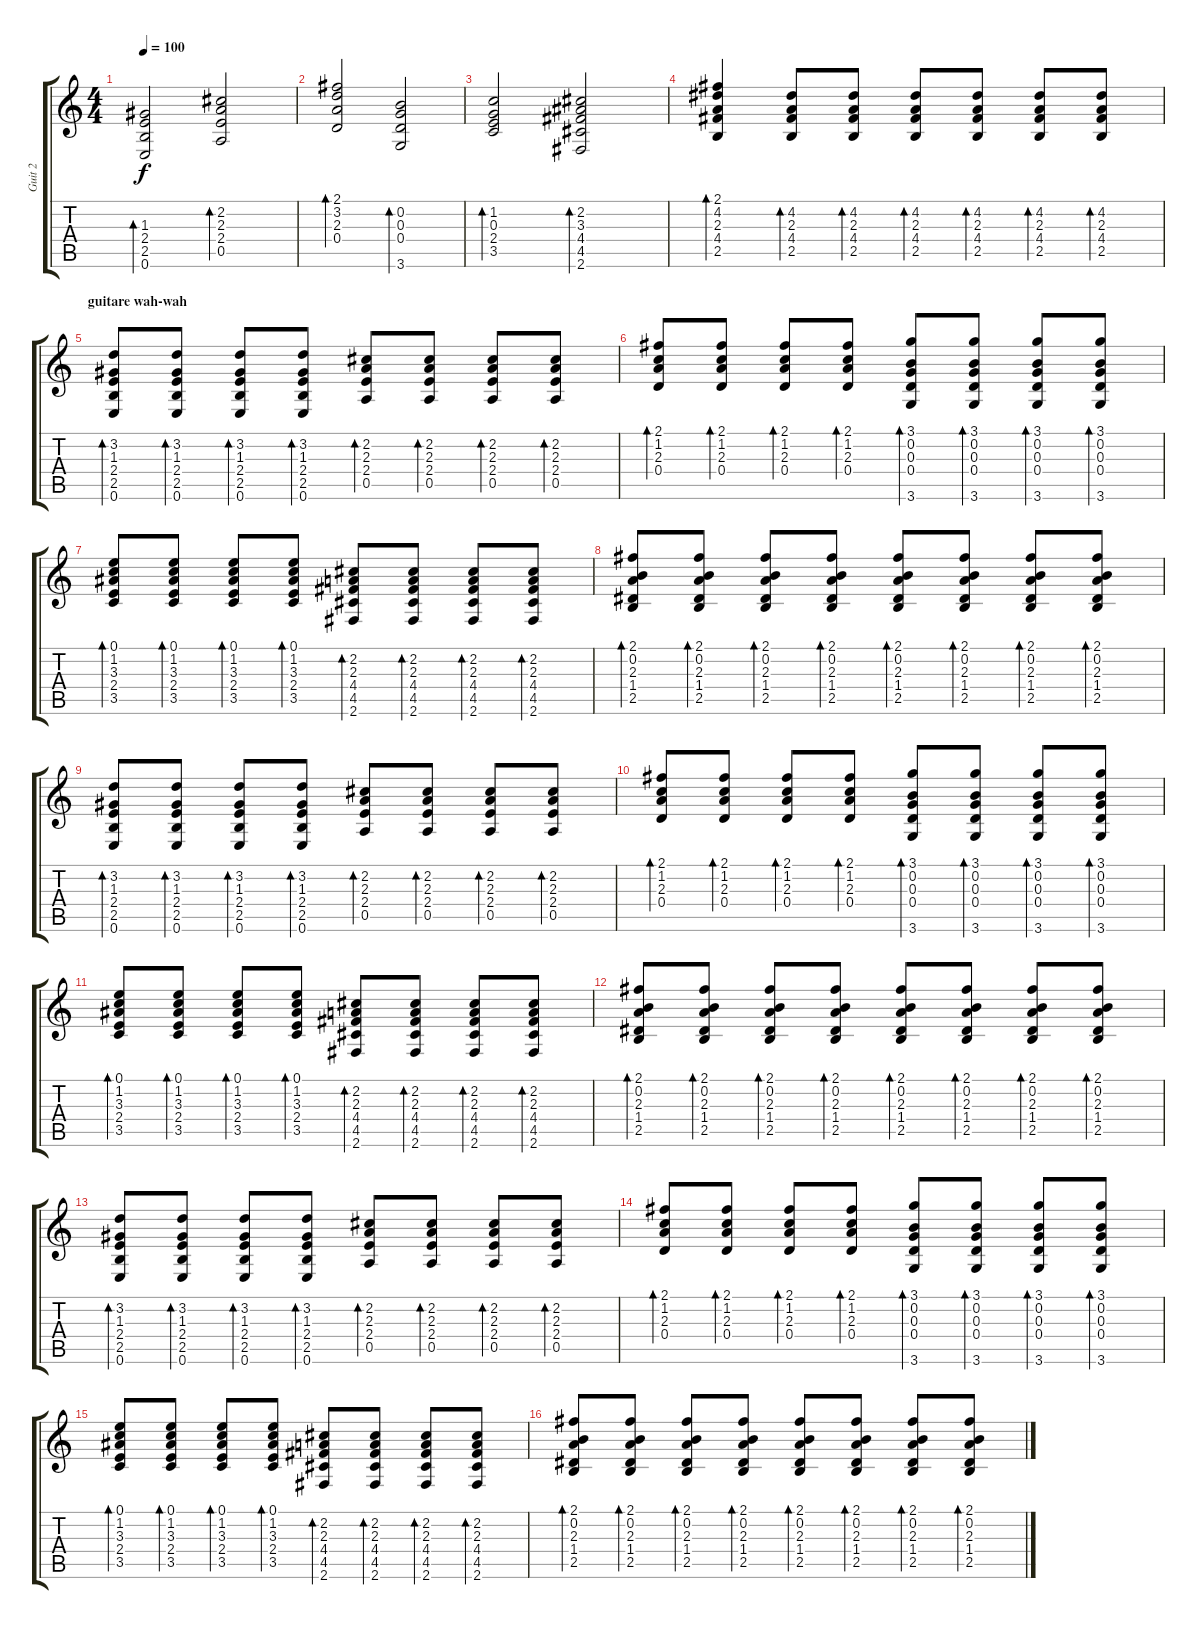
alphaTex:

\track ("Guit 2" "Guit 2") {instrument acousticguitarsteel}
\staff {score tabs}
\tuning (E4 B3 G3 D3 A2 E2) {hide}
\ts (4 4)
\tempo 100
\clef g2
\ks c
(1.3 2.4 2.5 0.6).2{bd 30 dy f} (2.2 2.3 2.4 0.5).2{bd 30} |
(2.1 3.2 2.3 0.4).2{bd 30} (0.2 0.3 0.4 3.6).2{bd 30} |
(1.2 0.3 2.4 3.5).2{bd 30} (2.2 3.3 4.4 4.5 2.6).2{bd 30} |
(2.1 4.2 2.3 4.4 2.5).4{bd 30} (4.2 2.3 4.4 2.5).8{bd 30} (4.2 2.3 4.4 2.5).8{bd 30} (4.2 2.3 4.4 2.5).8{bd 30} (4.2 2.3 4.4 2.5).8{bd 30} (4.2 2.3 4.4 2.5).8{bd 30} (4.2 2.3 4.4 2.5).8{bd 30} |
\section ("" "guitare wah-wah")
(3.2 1.3 2.4 2.5 0.6).8{bd 30} (3.2 1.3 2.4 2.5 0.6).8{bd 30} (3.2 1.3 2.4 2.5 0.6).8{bd 30} (3.2 1.3 2.4 2.5 0.6).8{bd 30} (2.2 2.3 2.4 0.5).8{bd 30} (2.2 2.3 2.4 0.5).8{bd 30} (2.2 2.3 2.4 0.5).8{bd 30} (2.2 2.3 2.4 0.5).8{bd 30} |
(2.1 1.2 2.3 0.4).8{bd 30} (2.1 1.2 2.3 0.4).8{bd 30} (2.1 1.2 2.3 0.4).8{bd 30} (2.1 1.2 2.3 0.4).8{bd 30} (3.1 0.2 0.3 0.4 3.6).8{bd 30} (3.1 0.2 0.3 0.4 3.6).8{bd 30} (3.1 0.2 0.3 0.4 3.6).8{bd 30} (3.1 0.2 0.3 0.4 3.6).8{bd 30} |
(0.1 1.2 3.3 2.4 3.5).8{bd 30} (0.1 1.2 3.3 2.4 3.5).8{bd 30} (0.1 1.2 3.3 2.4 3.5).8{bd 30} (0.1 1.2 3.3 2.4 3.5).8{bd 30} (2.2 2.3 4.4 4.5 2.6).8{bd 30} (2.2 2.3 4.4 4.5 2.6).8{bd 30} (2.2 2.3 4.4 4.5 2.6).8{bd 30} (2.2 2.3 4.4 4.5 2.6).8{bd 30} |
(2.1 0.2 2.3 1.4 2.5).8{bd 30} (2.1 0.2 2.3 1.4 2.5).8{bd 30} (2.1 0.2 2.3 1.4 2.5).8{bd 30} (2.1 0.2 2.3 1.4 2.5).8{bd 30} (2.1 0.2 2.3 1.4 2.5).8{bd 30} (2.1 0.2 2.3 1.4 2.5).8{bd 30} (2.1 0.2 2.3 1.4 2.5).8{bd 30} (2.1 0.2 2.3 1.4 2.5).8{bd 30} |
(3.2 1.3 2.4 2.5 0.6).8{bd 30} (3.2 1.3 2.4 2.5 0.6).8{bd 30} (3.2 1.3 2.4 2.5 0.6).8{bd 30} (3.2 1.3 2.4 2.5 0.6).8{bd 30} (2.2 2.3 2.4 0.5).8{bd 30} (2.2 2.3 2.4 0.5).8{bd 30} (2.2 2.3 2.4 0.5).8{bd 30} (2.2 2.3 2.4 0.5).8{bd 30} |
(2.1 1.2 2.3 0.4).8{bd 30} (2.1 1.2 2.3 0.4).8{bd 30} (2.1 1.2 2.3 0.4).8{bd 30} (2.1 1.2 2.3 0.4).8{bd 30} (3.1 0.2 0.3 0.4 3.6).8{bd 30} (3.1 0.2 0.3 0.4 3.6).8{bd 30} (3.1 0.2 0.3 0.4 3.6).8{bd 30} (3.1 0.2 0.3 0.4 3.6).8{bd 30} |
(0.1 1.2 3.3 2.4 3.5).8{bd 30} (0.1 1.2 3.3 2.4 3.5).8{bd 30} (0.1 1.2 3.3 2.4 3.5).8{bd 30} (0.1 1.2 3.3 2.4 3.5).8{bd 30} (2.2 2.3 4.4 4.5 2.6).8{bd 30} (2.2 2.3 4.4 4.5 2.6).8{bd 30} (2.2 2.3 4.4 4.5 2.6).8{bd 30} (2.2 2.3 4.4 4.5 2.6).8{bd 30} |
(2.1 0.2 2.3 1.4 2.5).8{bd 30} (2.1 0.2 2.3 1.4 2.5).8{bd 30} (2.1 0.2 2.3 1.4 2.5).8{bd 30} (2.1 0.2 2.3 1.4 2.5).8{bd 30} (2.1 0.2 2.3 1.4 2.5).8{bd 30} (2.1 0.2 2.3 1.4 2.5).8{bd 30} (2.1 0.2 2.3 1.4 2.5).8{bd 30} (2.1 0.2 2.3 1.4 2.5).8{bd 30} |
(3.2 1.3 2.4 2.5 0.6).8{bd 30} (3.2 1.3 2.4 2.5 0.6).8{bd 30} (3.2 1.3 2.4 2.5 0.6).8{bd 30} (3.2 1.3 2.4 2.5 0.6).8{bd 30} (2.2 2.3 2.4 0.5).8{bd 30} (2.2 2.3 2.4 0.5).8{bd 30} (2.2 2.3 2.4 0.5).8{bd 30} (2.2 2.3 2.4 0.5).8{bd 30} |
(2.1 1.2 2.3 0.4).8{bd 30} (2.1 1.2 2.3 0.4).8{bd 30} (2.1 1.2 2.3 0.4).8{bd 30} (2.1 1.2 2.3 0.4).8{bd 30} (3.1 0.2 0.3 0.4 3.6).8{bd 30} (3.1 0.2 0.3 0.4 3.6).8{bd 30} (3.1 0.2 0.3 0.4 3.6).8{bd 30} (3.1 0.2 0.3 0.4 3.6).8{bd 30} |
(0.1 1.2 3.3 2.4 3.5).8{bd 30} (0.1 1.2 3.3 2.4 3.5).8{bd 30} (0.1 1.2 3.3 2.4 3.5).8{bd 30} (0.1 1.2 3.3 2.4 3.5).8{bd 30} (2.2 2.3 4.4 4.5 2.6).8{bd 30} (2.2 2.3 4.4 4.5 2.6).8{bd 30} (2.2 2.3 4.4 4.5 2.6).8{bd 30} (2.2 2.3 4.4 4.5 2.6).8{bd 30} |
(2.1 0.2 2.3 1.4 2.5).8{bd 30} (2.1 0.2 2.3 1.4 2.5).8{bd 30} (2.1 0.2 2.3 1.4 2.5).8{bd 30} (2.1 0.2 2.3 1.4 2.5).8{bd 30} (2.1 0.2 2.3 1.4 2.5).8{bd 30} (2.1 0.2 2.3 1.4 2.5).8{bd 30} (2.1 0.2 2.3 1.4 2.5).8{bd 30} (2.1 0.2 2.3 1.4 2.5).8{bd 30}
